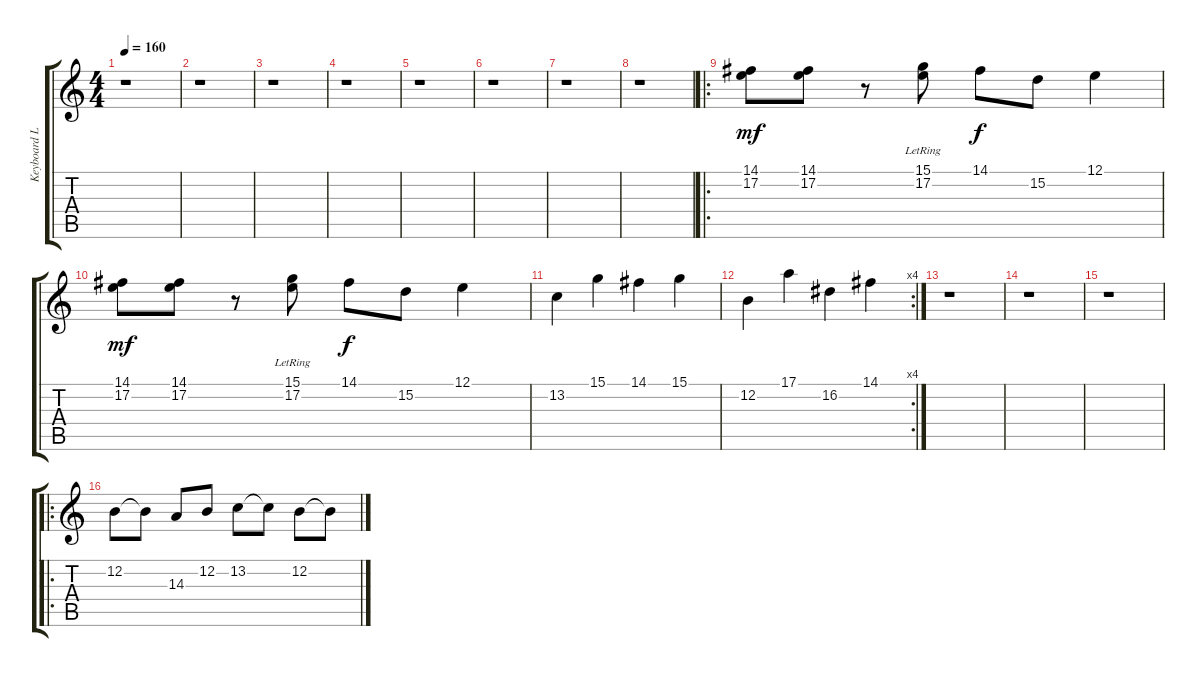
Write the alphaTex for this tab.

\track ("Keyboard Lead" "Keyboard L") {instrument stringensemble1}
\staff {score tabs}
\tuning (E4 B3 G3 D3 A2 E2) {hide}
\ts (4 4)
\tempo 160
\clef g2
\ks c
r.1{dy mf instrument stringensemble1} |
r.1 |
r.1 |
r.1 |
r.1 |
r.1 |
r.1 |
r.1 |
\ro
(14.1 17.2).8 (14.1 17.2).8 r.8 (15.1 17.2{lr}).8 14.1.8{dy f} 15.2.8 12.1.4 |
(14.1 17.2).8{dy mf} (14.1 17.2).8 r.8 (15.1 17.2{lr}).8 14.1.8{dy f} 15.2.8 12.1.4 |
13.2.4 15.1.4 14.1.4 15.1.4 |
\rc 4
12.2.4 17.1.4 16.2.4 14.1.4 |
r.1 |
r.1 |
r.1 |
\ro
12.2.8{volume 16} 12.2{t}.8 14.3.8 12.2.8 13.2.8 13.2{t}.8 12.2.8 12.2{t}.8
